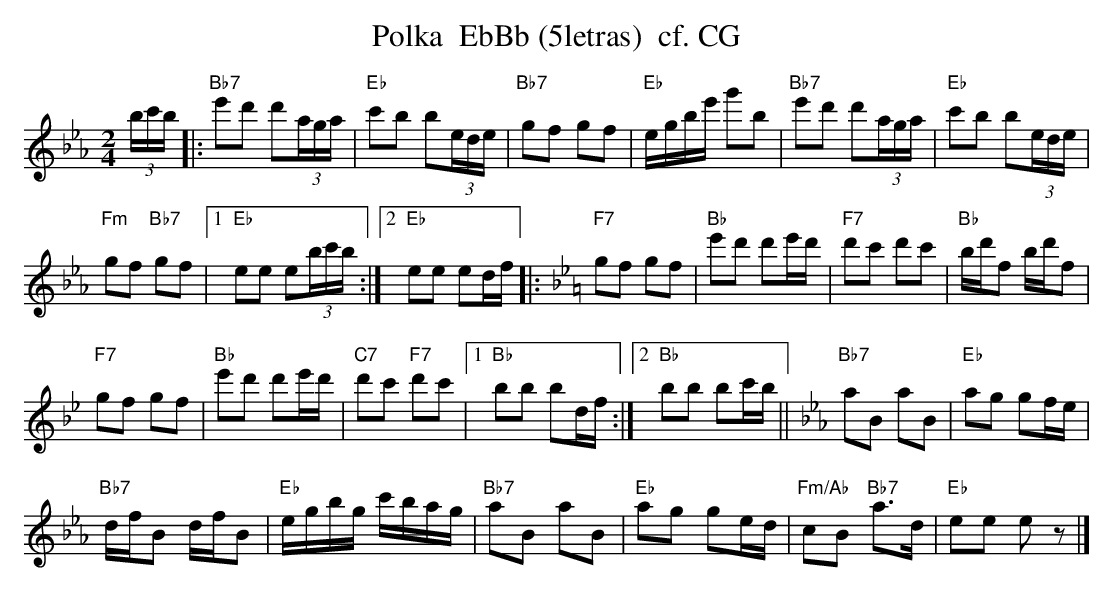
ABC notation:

X:1
T:Polka  EbBb (5letras)  cf. CG
M:2/4
L:1/16
K:Ebmaj%%MIDI gchordon
(3bc'b |: "Bb7"e'2d'2 d'2(3aga | "Eb"c'2b2 b2(3ede | "Bb7"g2f2 g2f2 | "Eb"egbe' g'2b2 | "Bb7"e'2d'2 d'2(3aga | "Eb"c'2b2 b2(3ede |
"Fm"g2f2 "Bb7"g2f2 |1 "Eb"e2e2 e2(3bc'b :|2 "Eb"e2e2 e2df |: [K:Bbmaj] "F7"g2f2 g2f2 | "Bb"e'2d'2 d'2e'd' | "F7"d'2c'2 d'2c'2 | "Bb"bd'f2 bd'f2 |
"F7"g2f2 g2f2 | "Bb"e'2d'2 d'2e'd' | "C7"d'2c'2 "F7"d'2c'2 |1 "Bb"b2b2 b2df :|2 "Bb"b2b2 b2c'b || [K:Ebmaj] "Bb7"a2B2 a2B2 | "Eb"a2g2 g2fe |
"Bb7"dfB2 dfB2 | "Eb"egbg c'bag | "Bb7"a2B2 a2B2 | "Eb"a2g2 g2ed | "Fm/Ab"c2B2 "Bb7"a3d | "Eb"e2e2 e2z2 |]
